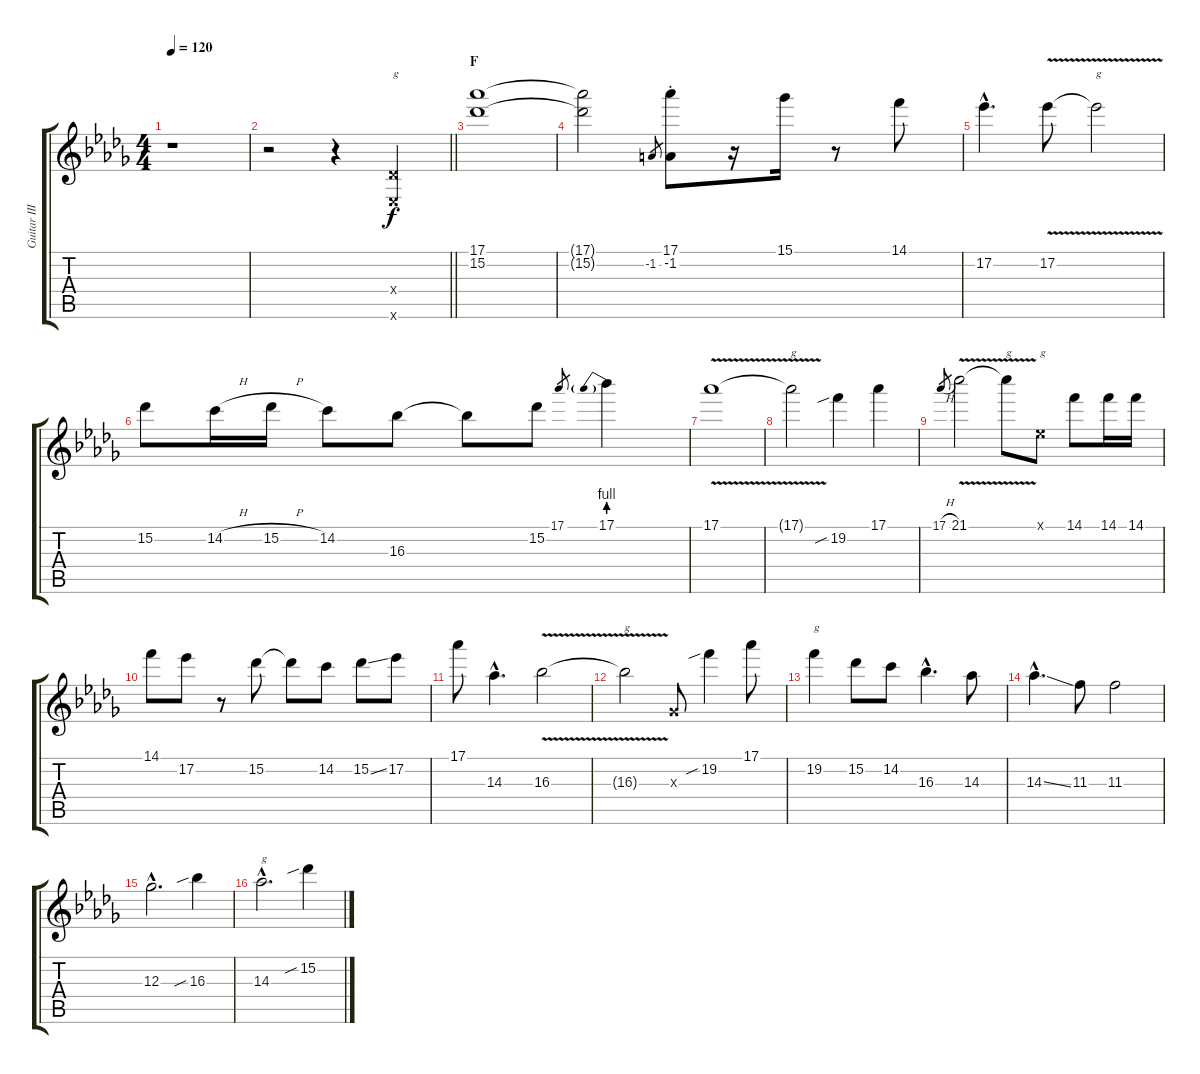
\track ("Guitar III" "Guitar III") {instrument electricguitarclean}
\staff {score tabs}
\tuning (Eb4 Bb3 Gb3 Db3 Ab2 Eb2) {hide}
\ts (4 4)
\tempo 120
\clef g2
\ks db
r.1{dy f} |
\barLineRight lightlight
r.2{volume 16 balance 8 instrument distortionguitar} r.4 (0.4{x} 0.6{x}).4{txt "g"} |
\section ("" "F")
(17.1 15.2).1 |
(17.1{t} 15.2{t}).2 -1.2.8{gr} (17.1{st} -1.2).8 r.16 15.1.16 r.8 14.1.8 |
17.2{hac}.4{d} 17.2{v}.8 17.2{t}.2{txt "g"} |
15.2.8 14.2{h}.16 15.2{h}.16 14.2.8 16.3.8 16.3{t}.8 15.2.8 17.1.8{gr} 17.1{be (prebend 0 4 60 4)}.4 |
17.1{v}.1 |
17.1{t}.2{txt "g"} 19.2{sib}.4 17.1.4 |
17.1{h}.8{gr} 21.1{v}.2 21.1{t}.8{txt "g"} 0.1{x}.8{txt "g"} 14.1.8 14.1.16 14.1.16 |
14.1.8 17.2.8 r.8 15.2.8 15.2{t}.8 14.2.8 15.2{ss}.8 17.2.8 |
17.1.8 14.3{hac}.4{d} 16.3{v}.2 |
16.3{t}.2{txt "g"} 0.3{x}.8 19.2{sib}.4 17.1.8 |
19.2.4{txt "g"} 15.2.8 14.2.8 16.3{hac}.4{d} 14.3.8 |
14.3{ss hac}.4{d} 11.3.8 11.3.2 |
12.3{hac}.2{d} 16.3{sib}.4 |
14.3{hac}.2{d txt "g"} 15.2{sib}.4
